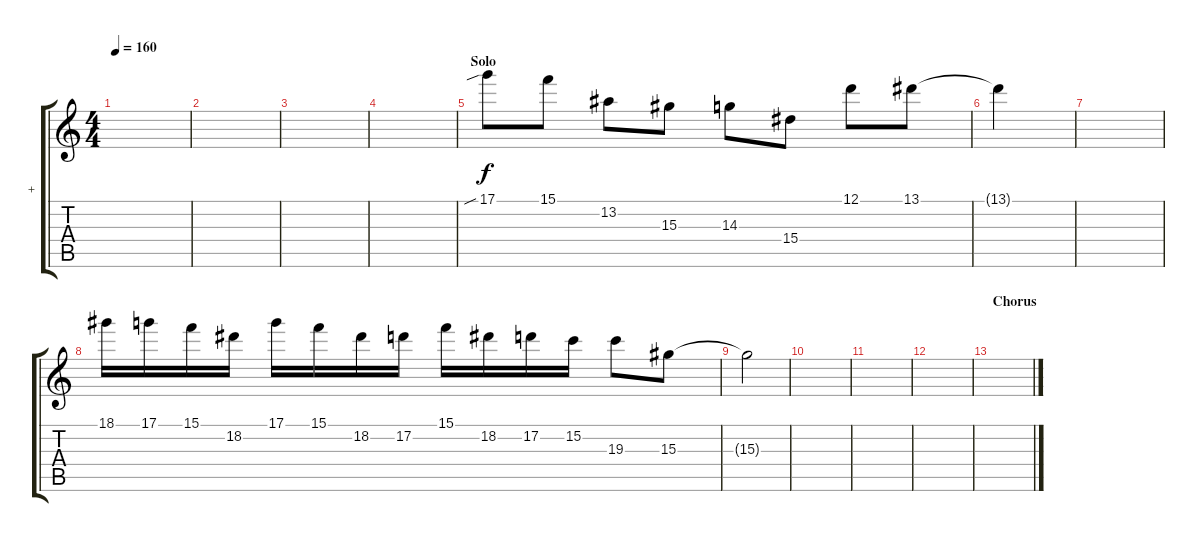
\track ("+" "+") {instrument distortionguitar}
\staff {score tabs}
\tuning (D4 A3 F3 C3 G2 C2) {hide}
\ts (4 4)
\tempo 160
\clef g2
\ks c
|
|
|
|
\section ("" "Solo")
17.1{sib}.8 15.1.8 13.2.8 15.3.8 14.3.8 15.4.8 12.1.8 13.1.8 |
13.1{t}.4 |
|
18.1.16 17.1.16 15.1.16 18.2.16 17.1.16 15.1.16 18.2.16 17.2.16 15.1.16 18.2.16 17.2.16 15.2.16 19.3.8 15.3.8 |
15.3{t}.2 |
|
|
|
\section ("" "Chorus")
